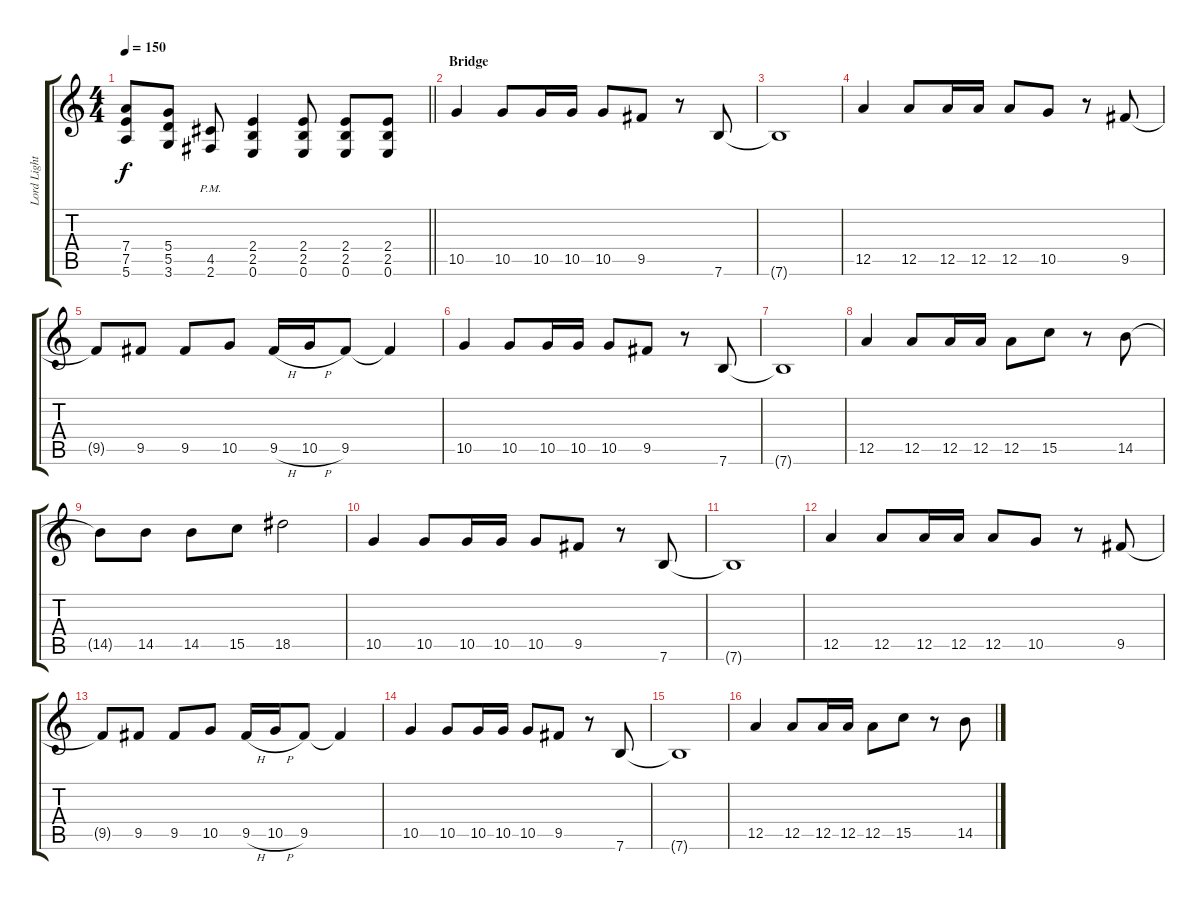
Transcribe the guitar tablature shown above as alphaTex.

\track ("Lord Lightbringer" "Lord Light") {instrument distortionguitar}
\staff {score tabs}
\tuning (E4 B3 G3 D3 A2 E2) {hide}
\ts (4 4)
\tempo 150
\clef g2
\barLineRight lightlight
\ks c
(7.4 7.5 5.6).8{dy f} (5.4 5.5 3.6).8 (4.5{pm} 2.6{pm}).8 (2.4 2.5 0.6).4 (2.4 2.5 0.6).8 (2.4 2.5 0.6).8 (2.4 2.5 0.6).8 |
\section ("" "Bridge")
10.5.4 10.5.8 10.5.16 10.5.16 10.5.8 9.5.8 r.8 7.6.8 |
7.6{t}.1 |
12.5.4 12.5.8 12.5.16 12.5.16 12.5.8 10.5.8 r.8 9.5.8 |
9.5{t}.8 9.5.8 9.5.8 10.5.8 9.5{h}.16 10.5{h}.16 9.5.8 9.5{t}.4 |
10.5.4 10.5.8 10.5.16 10.5.16 10.5.8 9.5.8 r.8 7.6.8 |
7.6{t}.1 |
12.5.4 12.5.8 12.5.16 12.5.16 12.5.8 15.5.8 r.8 14.5.8 |
14.5{t}.8 14.5.8 14.5.8 15.5.8 18.5.2 |
10.5.4 10.5.8 10.5.16 10.5.16 10.5.8 9.5.8 r.8 7.6.8 |
7.6{t}.1 |
12.5.4 12.5.8 12.5.16 12.5.16 12.5.8 10.5.8 r.8 9.5.8 |
9.5{t}.8 9.5.8 9.5.8 10.5.8 9.5{h}.16 10.5{h}.16 9.5.8 9.5{t}.4 |
10.5.4 10.5.8 10.5.16 10.5.16 10.5.8 9.5.8 r.8 7.6.8 |
7.6{t}.1 |
12.5.4 12.5.8 12.5.16 12.5.16 12.5.8 15.5.8 r.8 14.5.8
